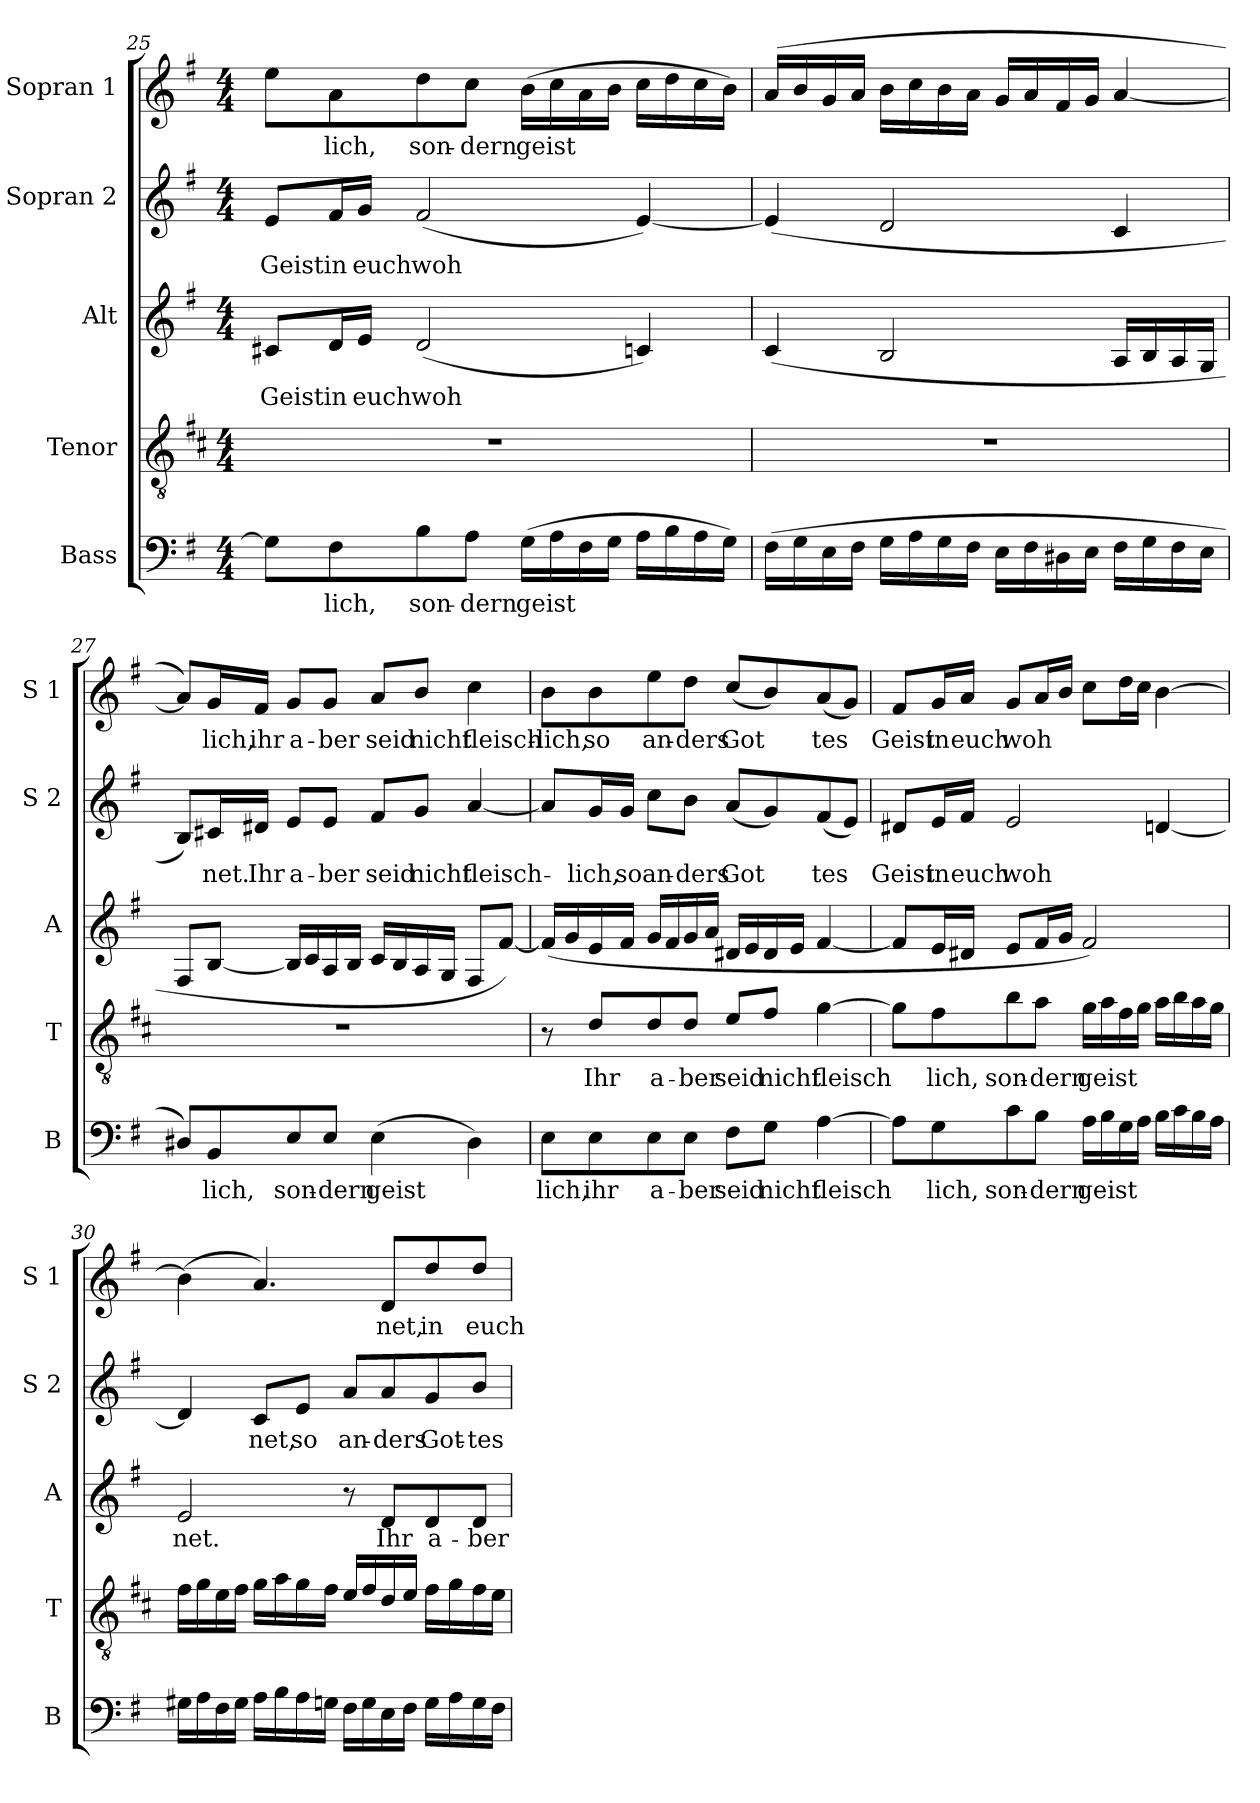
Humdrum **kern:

**kern	**text	**kern	**text	**kern	**text	**kern	**text	**kern	**text
*part5	*part5	*part4	*part4	*part3	*part3	*part2	*part2	*part1	*part1
*staff5	*staff5	*staff4	*staff4	*staff3	*staff3	*staff2	*staff2	*staff1	*staff1
*I"Bass	*	*I"Tenor	*	*I"Alt	*	*I"Sopran 2	*	*I"Sopran 1	*
*I'B	*	*I'T	*	*I'A	*	*I'S 2	*	*I'S 1	*
*clefF4	*	*clefGv2	*	*clefG2	*	*clefG2	*	*clefG2	*
*	*	*ITrd4c7	*	*	*	*	*	*	*
*k[f#]	*	*k[f#]	*	*k[f#]	*	*k[f#]	*	*k[f#]	*
*M4/4	*	*M4/4	*	*M4/4	*	*M4/4	*	*M4/4	*
=25	=25	=25	=25	=25	=25	=25	=25	=25	=25
!	!	!	!	!	!LO:LY:b	!	!LO:LY:b	!	!
8G\L]	.	1r	.	8c#X/L	Geist	8e/L	Geist	8ee\L	.
!	!LO:LY:b	!	!	!	!LO:LY:b	!	!LO:LY:b	!	!LO:LY:b
8F#\	lich,	.	.	16d/L	in	16f#/L	in	8a\	lich,
!	!	!	!	!	!LO:LY:b	!	!LO:LY:b	!	!
.	.	.	.	16e/JJ	euch	16g/JJ	euch	.	.
!	!LO:LY:b	!	!	!	!LO:LY:b	!	!LO:LY:b	!	!LO:LY:b
8B\	son-	.	.	(2d/	woh	(2f#/	woh	8dd\	son-
!	!LO:LY:b	!	!	!	!	!	!	!	!LO:LY:b
8A\J	dern	.	.	.	.	.	.	8cc\J	dern
!	!LO:LY:b	!	!	!	!	!	!	!	!LO:LY:b
(16G\LL	geist	.	.	.	.	.	.	(16b\LL	geist
16A\	.	.	.	.	.	.	.	16cc\	.
16F#\	.	.	.	.	.	.	.	16a\	.
16G\JJ	.	.	.	.	.	.	.	16b\JJ	.
16A\LL	.	.	.	4cn/)	.	[4e/)	.	16cc\LL	.
16B\	.	.	.	.	.	.	.	16dd\	.
16A\	.	.	.	.	.	.	.	16cc\	.
16G\JJ)	.	.	.	.	.	.	.	16b\JJ)	.
!!LO:LB:g=z
=26	=26	=26	=26	=26	=26	=26	=26	=26	=26
!	!	!	!	!	!LO:LY:b	!	!LO:LY:b	!	!
(16F#\LL	.	1r	.	(4c/	-	(4e/]	-	(16a/LL	.
16G\	.	.	.	.	.	.	.	16b/	.
16E\	.	.	.	.	.	.	.	16g/	.
16F#\JJ	.	.	.	.	.	.	.	16a/JJ	.
16G\LL	.	.	.	2B/	.	2d/	.	16b\LL	.
16A\	.	.	.	.	.	.	.	16cc\	.
16G\	.	.	.	.	.	.	.	16b\	.
16F#\JJ	.	.	.	.	.	.	.	16a\JJ	.
16E\LL	.	.	.	.	.	.	.	16g/LL	.
16F#\	.	.	.	.	.	.	.	16a/	.
16D#X\	.	.	.	.	.	.	.	16f#/	.
16E\JJ	.	.	.	.	.	.	.	16g/JJ	.
16F#\LL	.	.	.	16A/LL	.	4c/	.	[4a/	.
16G\	.	.	.	16B/	.	.	.	.	.
16F#\	.	.	.	16A/	.	.	.	.	.
16E\JJ	.	.	.	16G/JJ	.	.	.	.	.
=27	=27	=27	=27	=27	=27	=27	=27	=27	=27
8D#X/L)	.	1r	.	8F#/L	.	8B/L)	.	8a/L])	.
!	!LO:LY:b	!	!	!	!	!	!LO:LY:b	!	!LO:LY:b
8BB/	lich,	.	.	[8B/J	.	16c#X/L	net.	16g/L	lich,
!	!	!	!	!	!	!	!LO:LY:b	!	!LO:LY:b
.	.	.	.	.	.	16d#X/JJ	Ihr	16f#/JJ	ihr
!	!LO:LY:b	!	!	!	!	!	!LO:LY:b	!	!LO:LY:b
8E/	son-	.	.	16B/LL]	.	8e/L	a-	8g/L	a-
.	.	.	.	16c/	.	.	.	.	.
!	!LO:LY:b	!	!	!	!	!	!LO:LY:b	!	!LO:LY:b
8E/J	dern	.	.	16A/	.	8e/J	ber	8g/J	ber
.	.	.	.	16B/JJ	.	.	.	.	.
!	!LO:LY:b	!	!	!	!	!	!LO:LY:b	!	!LO:LY:b
(4E\	geist	.	.	16c/LL	.	8f#/L	seid	8a/L	seid
.	.	.	.	16B/	.	.	.	.	.
!	!	!	!	!	!	!	!LO:LY:b	!	!LO:LY:b
.	.	.	.	16A/	.	8g/J	nicht	8b/J	nicht
.	.	.	.	16G/JJ	.	.	.	.	.
!	!	!	!	!	!	!	!LO:LY:b	!	!LO:LY:b
4D#\)	.	.	.	8F#/L	.	[4a/	fleisch-	4cc\	fleisch-
.	.	.	.	[8f#/J)	.	.	.	.	.
!!LO:LB:g=z
=28	=28	=28	=28	=28	=28	=28	=28	=28	=28
!	!LO:LY:b	!	!	!	!	!	!	!	!LO:LY:b
8E\L	lich,	8r	.	(16f#/LL]	.	8a/L]	.	8b\L	lich,
.	.	.	.	16g/	.	.	.	.	.
!	!LO:LY:b	!	!LO:LY:b	!	!	!	!LO:LY:b	!	!LO:LY:b
8E\	ihr	8G/L	Ihr	16e/	.	16g/L	lich,	8b\	so
!	!	!	!	!	!	!	!LO:LY:b	!	!
.	.	.	.	16f#/JJ	.	16g/JJ	so	.	.
!	!LO:LY:b	!	!LO:LY:b	!	!	!	!LO:LY:b	!	!LO:LY:b
8E\	a-	8G/	a-	16g/LL	.	8cc\L	an-	8ee\	an-
.	.	.	.	16f#/	.	.	.	.	.
!	!LO:LY:b	!	!LO:LY:b	!	!	!	!LO:LY:b	!	!LO:LY:b
8E\J	ber	8G/J	ber	16g/	.	8b\J	ders	8dd\J	ders
.	.	.	.	16a/JJ	.	.	.	.	.
!	!LO:LY:b	!	!LO:LY:b	!	!	!	!LO:LY:b	!	!LO:LY:b
8F#\L	seid	8A/L	seid	16d#X/LL	.	(8a/L	Got	(8cc/L	Got
.	.	.	.	16e/	.	.	.	.	.
!	!LO:LY:b	!	!LO:LY:b	!	!	!	!	!	!
8G\J	nicht	8B/J	nicht	16d#/	.	8g/)	.	8b/)	.
.	.	.	.	16e/JJ	.	.	.	.	.
!	!LO:LY:b	!	!LO:LY:b	!	!	!	!LO:LY:b	!	!LO:LY:b
[4A\	fleisch	[4c\	fleisch	[4f#/	.	(8f#/	tes	(8a/	tes
.	.	.	.	.	.	8e/J)	.	8g/J)	.
=29	=29	=29	=29	=29	=29	=29	=29	=29	=29
!	!	!	!	!	!	!	!LO:LY:b	!	!LO:LY:b
8A\L]	.	8c\L]	.	8f#/L]	.	8d#X/L	Geist	8f#/L	Geist
!	!LO:LY:b	!	!LO:LY:b	!	!	!	!LO:LY:b	!	!LO:LY:b
8G\	lich,	8B\	lich,	16e/L	.	16e/L	in	16g/L	in
!	!	!	!	!	!	!	!LO:LY:b	!	!LO:LY:b
.	.	.	.	16d#X/JJ	.	16f#/JJ	euch	16a/JJ	euch
!	!LO:LY:b	!	!LO:LY:b	!	!	!	!LO:LY:b	!	!LO:LY:b
8c\	son-	8e\	son-	8e/L	.	2e/	woh	8g/L	woh
!	!LO:LY:b	!	!LO:LY:b	!	!	!	!	!	!
8B\J	dern	8d\J	dern	16f#/L	.	.	.	16a/L	.
.	.	.	.	16g/JJ	.	.	.	16b/JJ	.
!	!LO:LY:b	!	!LO:LY:b	!	!	!	!	!	!
16A\LL	geist	16c\LL	geist	2f#/)	.	.	.	8cc\L	.
16B\	.	16d\	.	.	.	.	.	.	.
16G\	.	16B\	.	.	.	.	.	16dd\L	.
16A\JJ	.	16c\JJ	.	.	.	.	.	16cc\JJ	.
16B\LL	.	16d\LL	.	.	.	[4dn/	.	[4b\	.
16c\	.	16e\	.	.	.	.	.	.	.
16B\	.	16d\	.	.	.	.	.	.	.
16A\JJ	.	16c\JJ	.	.	.	.	.	.	.
!!LO:PB:g=z
=30	=30	=30	=30	=30	=30	=30	=30	=30	=30
!	!	!	!	!	!LO:LY:b	!	!LO:LY:b	!	!
16G#X\LL	.	16B\LL	.	2e/	net.	4d/]	_-	(4b\]	.
16A\	.	16c\	.	.	.	.	.	.	.
16F#\	.	16A\	.	.	.	.	.	.	.
16G#\JJ	.	16B\JJ	.	.	.	.	.	.	.
!	!	!	!	!	!	!	!LO:LY:b	!	!
16A\LL	.	16c\LL	.	.	.	8c/L	net,	4.a/)	.
16B\	.	16d\	.	.	.	.	.	.	.
!	!	!	!	!	!	!	!LO:LY:b	!	!
16A\	.	16c\	.	.	.	8e/J	so	.	.
16Gn\JJ	.	16B\JJ	.	.	.	.	.	.	.
!	!	!	!	!	!	!	!LO:LY:b	!	!
16F#\LL	.	16A/LL	.	8r	.	8a/L	an-	.	.
16G\	.	16B/	.	.	.	.	.	.	.
!	!	!	!	!	!LO:LY:b	!	!LO:LY:b	!	!LO:LY:b
16E\	.	16G/	.	8d/L	Ihr	8a/	ders	8d/L	net,
16F#\JJ	.	16A/JJ	.	.	.	.	.	.	.
!	!	!	!	!	!LO:LY:b	!	!LO:LY:b	!	!LO:LY:b
16G\LL	.	16B\LL	.	8d/	a-	8g/	Got-	8dd/	in
16A\	.	16c\	.	.	.	.	.	.	.
!	!	!	!	!	!LO:LY:b	!	!LO:LY:b	!	!LO:LY:b
16G\	.	16B\	.	8d/J	ber	8b/J	tes	8dd/J	euch
16F#\JJ	.	16A\JJ	.	.	.	.	.	.	.
=	=	=	=	=	=	=	=	=	=
*-	*-	*-	*-	*-	*-	*-	*-	*-	*-
